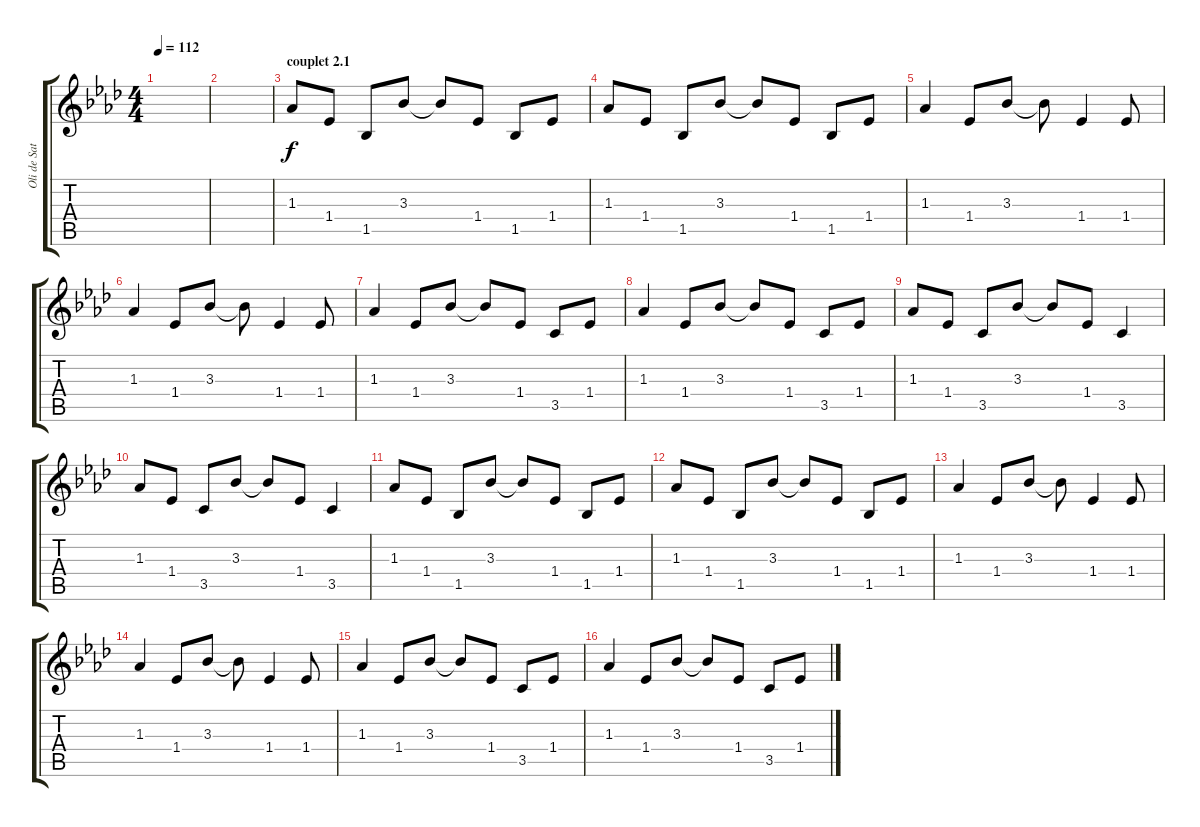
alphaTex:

\track ("Oli de Sat (guitare mélodique)" "Oli de Sat") {instrument distortionguitar}
\staff {score tabs}
\tuning (E4 B3 G3 D3 A2 E2) {hide}
\ts (4 4)
\tempo 112
\clef g2
\ks ab
|
|
\section ("" "couplet 2.1")
1.3.8 1.4.8 1.5.8 3.3.8 3.3{t}.8 1.4.8 1.5.8 1.4.8 |
1.3.8 1.4.8 1.5.8 3.3.8 3.3{t}.8 1.4.8 1.5.8 1.4.8 |
1.3.4 1.4.8 3.3.8 3.3{t}.8 1.4.4 1.4.8 |
1.3.4 1.4.8 3.3.8 3.3{t}.8 1.4.4 1.4.8 |
1.3.4 1.4.8 3.3.8 3.3{t}.8 1.4.8 3.5.8 1.4.8 |
1.3.4 1.4.8 3.3.8 3.3{t}.8 1.4.8 3.5.8 1.4.8 |
1.3.8 1.4.8 3.5.8 3.3.8 3.3{t}.8 1.4.8 3.5.4 |
1.3.8 1.4.8 3.5.8 3.3.8 3.3{t}.8 1.4.8 3.5.4 |
1.3.8 1.4.8 1.5.8 3.3.8 3.3{t}.8 1.4.8 1.5.8 1.4.8 |
1.3.8 1.4.8 1.5.8 3.3.8 3.3{t}.8 1.4.8 1.5.8 1.4.8 |
1.3.4 1.4.8 3.3.8 3.3{t}.8 1.4.4 1.4.8 |
1.3.4 1.4.8 3.3.8 3.3{t}.8 1.4.4 1.4.8 |
1.3.4 1.4.8 3.3.8 3.3{t}.8 1.4.8 3.5.8 1.4.8 |
1.3.4 1.4.8 3.3.8 3.3{t}.8 1.4.8 3.5.8 1.4.8
